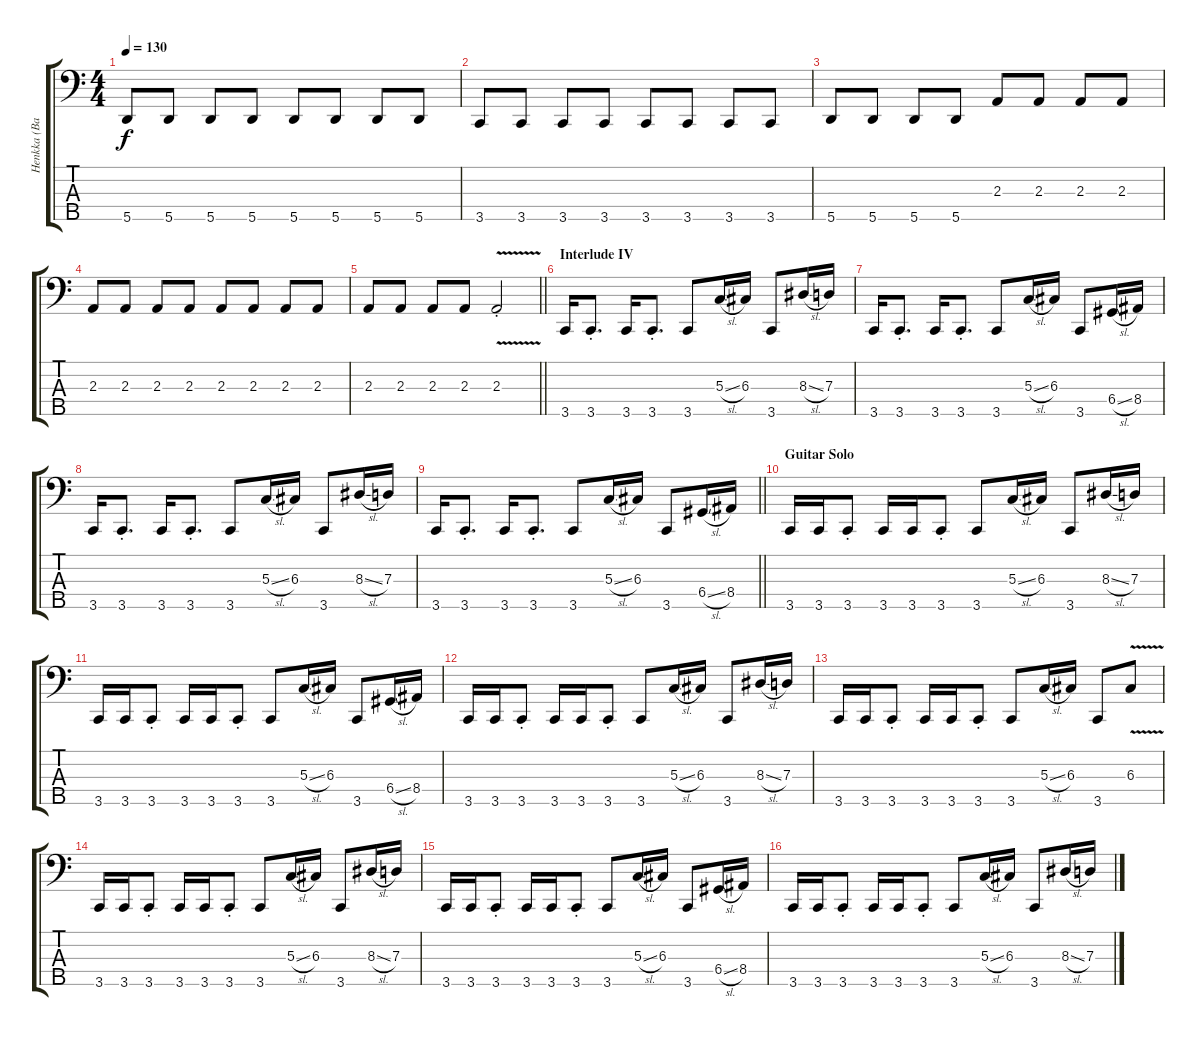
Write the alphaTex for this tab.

\track ("Henkka (Bass)" "Henkka (Ba") {instrument electricbasspick}
\staff {score tabs}
\tuning (F2 C2 G1 D1 A0) {hide}
\ts (4 4)
\tempo 130
\clef f4
\ks c
5.5.8{dy f} 5.5.8 5.5.8 5.5.8 5.5.8 5.5.8 5.5.8 5.5.8 |
3.5.8 3.5.8 3.5.8 3.5.8 3.5.8 3.5.8 3.5.8 3.5.8 |
5.5.8 5.5.8 5.5.8 5.5.8 2.3.8 2.3.8 2.3.8 2.3.8 |
2.3.8 2.3.8 2.3.8 2.3.8 2.3.8 2.3.8 2.3.8 2.3.8 |
\barLineRight lightlight
2.3.8 2.3.8 2.3.8 2.3.8 2.3{v st}.2 |
\section ("" "Interlude IV")
3.5.16 3.5{st}.8{d} 3.5.16 3.5{st}.8{d} 3.5.8 5.3{sl}.16 6.3.16 3.5.8 8.3{sl}.16 7.3.16 |
3.5.16 3.5{st}.8{d} 3.5.16 3.5{st}.8{d} 3.5.8 5.3{sl}.16 6.3.16 3.5.8 6.4{sl}.16 8.4.16 |
3.5.16 3.5{st}.8{d} 3.5.16 3.5{st}.8{d} 3.5.8 5.3{sl}.16 6.3.16 3.5.8 8.3{sl}.16 7.3.16 |
\barLineRight lightlight
3.5.16 3.5{st}.8{d} 3.5.16 3.5{st}.8{d} 3.5.8 5.3{sl}.16 6.3.16 3.5.8 6.4{sl}.16 8.4.16 |
\section ("" "Guitar Solo")
3.5.16 3.5.16 3.5{st}.8 3.5.16 3.5.16 3.5{st}.8 3.5.8 5.3{sl}.16 6.3.16 3.5.8 8.3{sl}.16 7.3.16 |
3.5.16 3.5.16 3.5{st}.8 3.5.16 3.5.16 3.5{st}.8 3.5.8 5.3{sl}.16 6.3.16 3.5.8 6.4{sl}.16 8.4.16 |
3.5.16 3.5.16 3.5{st}.8 3.5.16 3.5.16 3.5{st}.8 3.5.8 5.3{sl}.16 6.3.16 3.5.8 8.3{sl}.16 7.3.16 |
3.5.16 3.5.16 3.5{st}.8 3.5.16 3.5.16 3.5{st}.8 3.5.8 5.3{sl}.16 6.3.16 3.5.8 6.3{v}.8 |
3.5.16 3.5.16 3.5{st}.8 3.5.16 3.5.16 3.5{st}.8 3.5.8 5.3{sl}.16 6.3.16 3.5.8 8.3{sl}.16 7.3.16 |
3.5.16 3.5.16 3.5{st}.8 3.5.16 3.5.16 3.5{st}.8 3.5.8 5.3{sl}.16 6.3.16 3.5.8 6.4{sl}.16 8.4.16 |
3.5.16 3.5.16 3.5{st}.8 3.5.16 3.5.16 3.5{st}.8 3.5.8 5.3{sl}.16 6.3.16 3.5.8 8.3{sl}.16 7.3.16
